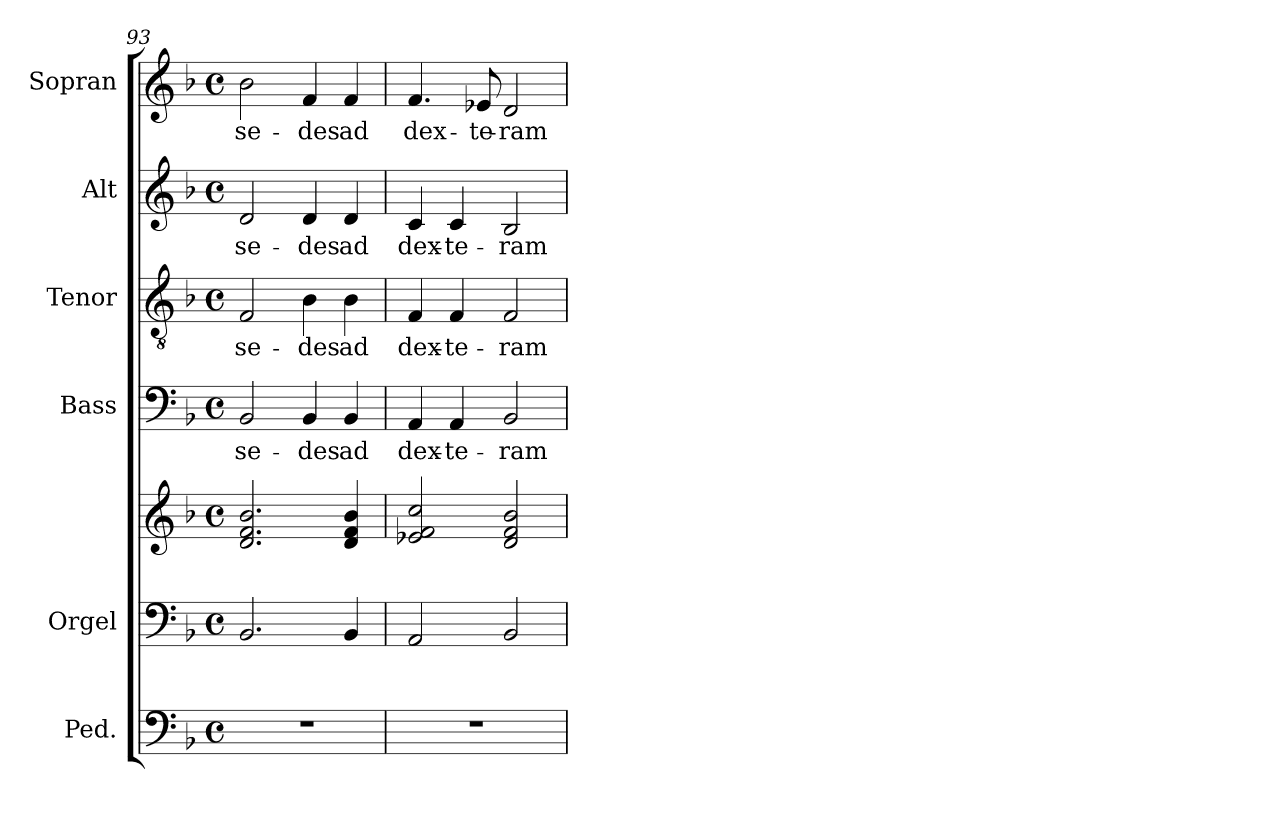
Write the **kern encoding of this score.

**kern	**kern	**kern	**kern	**text	**kern	**text	**kern	**text	**kern	**text
*part6	*part5	*part5	*part4	*part4	*part3	*part3	*part2	*part2	*part1	*part1
*staff7	*staff6	*staff5	*staff4	*staff4	*staff3	*staff3	*staff2	*staff2	*staff1	*staff1
*I"Ped.	*I"Orgel	*	*I"Bass	*	*I"Tenor	*	*I"Alt	*	*I"Sopran	*
*	*I'Org.	*	*I'B.	*	*I'T.	*	*I'A.	*	*I'S.	*
*clefF4	*clefF4	*clefG2	*clefF4	*	*clefGv2	*	*clefG2	*	*clefG2	*
*ITrd7c12	*	*	*	*	*	*	*	*	*	*
*k[b-]	*k[b-]	*k[b-]	*k[b-]	*	*k[b-]	*	*k[b-]	*	*k[b-]	*
*F:	*F:	*F:	*F:	*	*F:	*	*F:	*	*F:	*
*M4/4	*M4/4	*M4/4	*M4/4	*	*M4/4	*	*M4/4	*	*M4/4	*
*met(c)	*met(c)	*met(c)	*met(c)	*	*met(c)	*	*met(c)	*	*met(c)	*
=93	=93	=93	=93	=93	=93	=93	=93	=93	=93	=93
!	!	!	!	!LO:LY:b	!	!LO:LY:b	!	!LO:LY:b	!	!LO:LY:b
1r	2.BB-/	2.d/ 2.f/ 2.b-/	2BB-/	se-	2F/	se-	2d/	se-	2b-\	se-
!	!	!	!	!LO:LY:b	!	!LO:LY:b	!	!LO:LY:b	!	!LO:LY:b
.	.	.	4BB-/	-des	4B-\	-des	4d/	-des	4f/	-des
!	!	!	!	!LO:LY:b	!	!LO:LY:b	!	!LO:LY:b	!	!LO:LY:b
.	4BB-/	4d/ 4f/ 4b-/	4BB-/	ad	4B-\	ad	4d/	ad	4f/	ad
=94	=94	=94	=94	=94	=94	=94	=94	=94	=94	=94
!	!	!	!	!LO:LY:b	!	!LO:LY:b	!	!LO:LY:b	!	!LO:LY:b
1r	2AA/	2e-X/ 2f/ 2cc/	4AA/	dex-	4F/	dex-	4c/	dex-	4.f/	dex-
!	!	!	!	!LO:LY:b	!	!LO:LY:b	!	!LO:LY:b	!	!
.	.	.	4AA/	-te-	4F/	-te-	4c/	-te-	.	.
!	!	!	!	!	!	!	!	!	!	!LO:LY:b
.	.	.	.	.	.	.	.	.	8e-X/	-te-
!	!	!	!	!LO:LY:b	!	!LO:LY:b	!	!LO:LY:b	!	!LO:LY:b
.	2BB-/	2d/ 2f/ 2b-/	2BB-/	-ram	2F/	-ram	2B-/	-ram	2d/	-ram
=	=	=	=	=	=	=	=	=	=	=
*-	*-	*-	*-	*-	*-	*-	*-	*-	*-	*-
